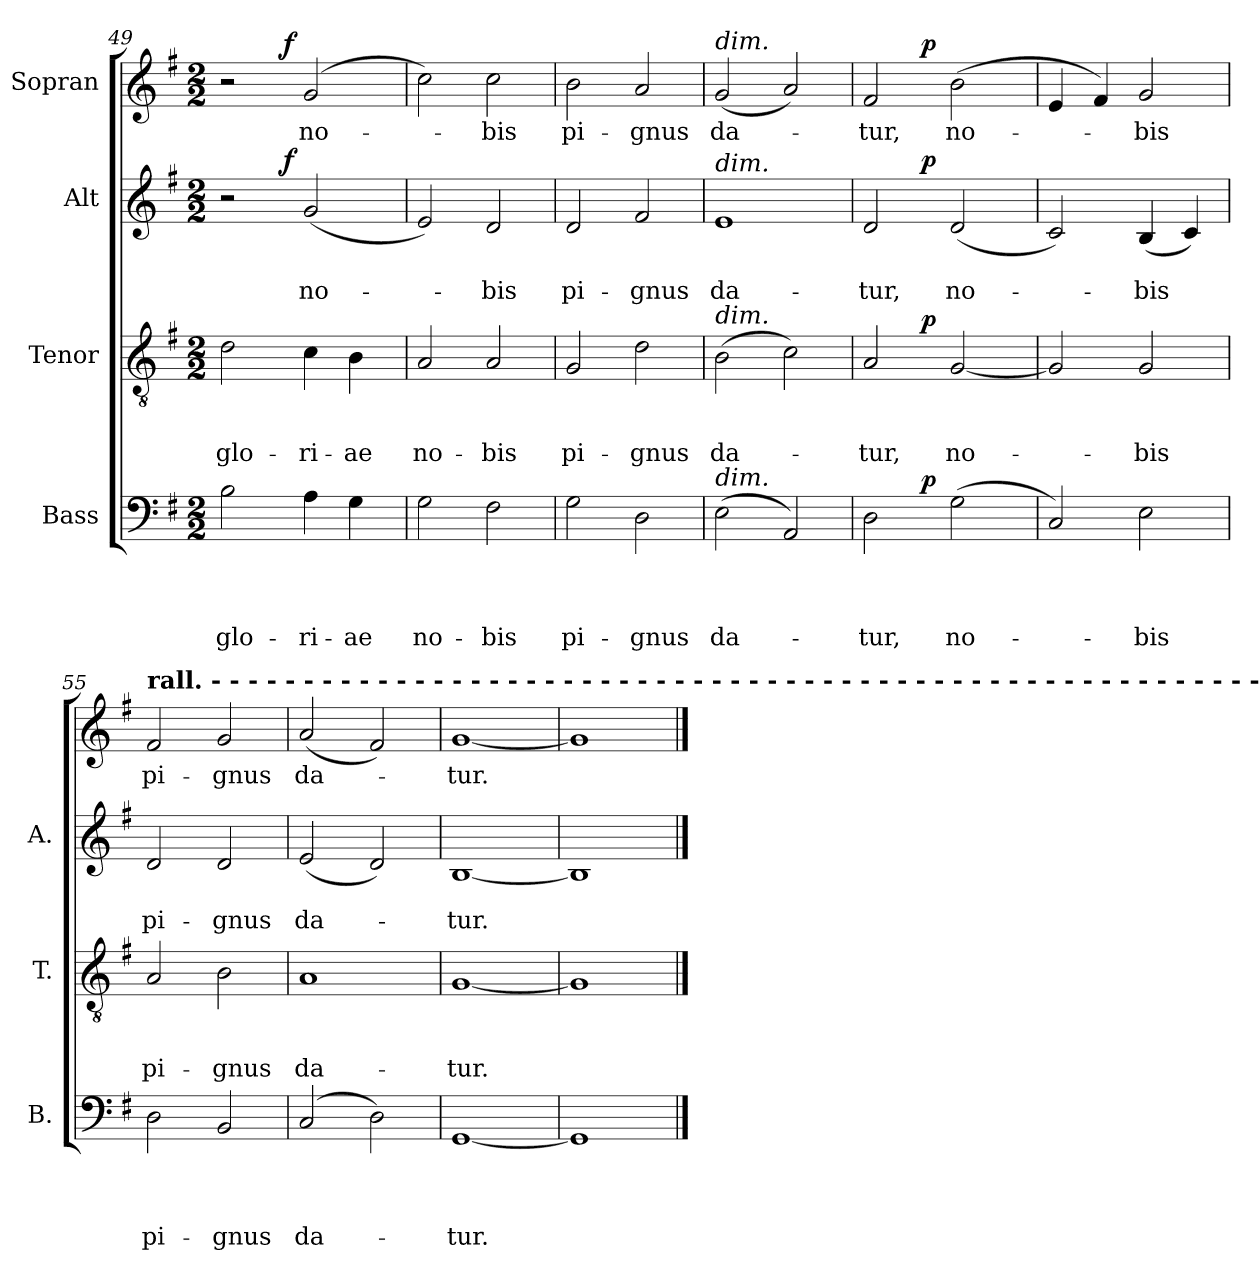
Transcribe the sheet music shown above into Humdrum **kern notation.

**kern	**text	**text	**text	**text	**dynam	**kern	**text	**text	**text	**dynam	**kern	**text	**text	**dynam	**kern	**text	**dynam
*part4	*part4	*part4	*part4	*part4	*part4	*part3	*part3	*part3	*part3	*part3	*part2	*part2	*part2	*part2	*part1	*part1	*part1
*staff4	*staff4	*staff4	*staff4	*staff4	*staff4	*staff3	*staff3	*staff3	*staff3	*staff3	*staff2	*staff2	*staff2	*staff2	*staff1	*staff1	*staff1
*I"Bass	*	*	*	*	*	*I"Tenor	*	*	*	*	*I"Alt	*	*	*	*I"Sopran	*	*
*I'B.	*	*	*	*	*	*I'T.	*	*	*	*	*I'A.	*	*	*	*	*	*
!!LO:PB:g=z
*clefF4	*	*	*	*	*	*clefGv2	*	*	*	*	*clefG2	*	*	*	*clefG2	*	*
*k[f#]	*	*	*	*	*	*k[f#]	*	*	*	*	*k[f#]	*	*	*	*k[f#]	*	*
*G:	*	*	*	*	*	*G:	*	*	*	*	*G:	*	*	*	*G:	*	*
*M2/2	*	*	*	*	*	*M2/2	*	*	*	*	*M2/2	*	*	*	*M2/2	*	*
=49	=49	=49	=49	=49	=49	=49	=49	=49	=49	=49	=49	=49	=49	=49	=49	=49	=49
*	*	*	*	*	*	*	*	*	*	*	*^	*	*	*	*^	*	*
2B\	.	.	.	glo-	.	2d\	.	.	glo-	.	2r	4..ryy	.	.	.	2r	4..ryy	.	.
!	!	!	!	!	!	!	!	!	!	!	!	!	!	!	!LO:DY:a	!	!	!	!LO:DY:a
.	.	.	.	.	.	.	.	.	.	.	.	2ryy	.	.	f	.	2ryy	.	f
4A\	.	.	.	-ri-	.	4c\	.	.	-ri-	.	(2g/	.	.	no-	.	(2g/	.	no-	.
4G\	.	.	.	-ae	.	4B\	.	.	-ae	.	.	.	.	.	.	.	.	.	.
.	.	.	.	.	.	.	.	.	.	.	.	16ryy	.	.	.	.	16ryy	.	.
*	*	*	*	*	*	*	*	*	*	*	*v	*v	*	*	*	*	*	*	*
*	*	*	*	*	*	*	*	*	*	*	*	*	*	*	*v	*v	*	*
=50	=50	=50	=50	=50	=50	=50	=50	=50	=50	=50	=50	=50	=50	=50	=50	=50	=50
2G\	.	.	.	no-	.	2A/	.	.	no-	.	2e/)	.	.	.	2cc\)	.	.
2F#\	.	.	.	-bis	.	2A/	.	.	-bis	.	2d/	.	-bis	.	2cc\	-bis	.
=51	=51	=51	=51	=51	=51	=51	=51	=51	=51	=51	=51	=51	=51	=51	=51	=51	=51
2G\	.	.	.	pi-	.	2G/	.	.	pi-	.	2d/	.	pi-	.	2b\	pi-	.
2D\	.	.	.	-gnus	.	2d\	.	.	-gnus	.	2f#/	.	-gnus	.	2a/	-gnus	.
=52	=52	=52	=52	=52	=52	=52	=52	=52	=52	=52	=52	=52	=52	=52	=52	=52	=52
!	!	!	!	!	!	!	!	!	!	!	!	!	!	!	!LO:TX:a:i:t=dim.	!	!
!	!	!	!	!	!	!	!	!	!	!	!LO:TX:a:i:t=dim.	!	!	!	!	!	!
!	!	!	!	!	!	!LO:TX:a:i:t=dim.	!	!	!	!	!	!	!	!	!	!	!
!LO:TX:a:i:t=dim.	!	!	!	!	!	!	!	!	!	!	!	!	!	!	!	!	!
(2E\	.	.	.	da-	.	(2B\	.	.	da-	.	1e	.	da-	.	(2g/	da-	.
2AA/)	.	.	.	.	.	2c\)	.	.	.	.	.	.	.	.	2a/)	.	.
=53	=53	=53	=53	=53	=53	=53	=53	=53	=53	=53	=53	=53	=53	=53	=53	=53	=53
*^	*	*	*	*	*	*^	*	*	*	*	*^	*	*	*	*^	*	*
2D\	4.ryy	.	.	.	-tur,	.	2A/	4.ryy	.	.	-tur,	.	2d/	4.ryy	.	-tur,	.	2f#/	4.ryy	-tur,	.
!	!	!	!	!	!	!LO:DY:a	!	!	!	!	!	!LO:DY:a	!	!	!	!	!LO:DY:a	!	!	!	!LO:DY:a
.	2ryy	.	.	.	.	p	.	2ryy	.	.	.	p	.	2ryy	.	.	p	.	2ryy	.	p
(2G\	.	.	.	.	no-	.	[2G/	.	.	.	no-	.	(2d/	.	.	no-	.	(2b\	.	no-	.
.	8ryy	.	.	.	.	.	.	8ryy	.	.	.	.	.	8ryy	.	.	.	.	8ryy	.	.
*v	*v	*	*	*	*	*	*	*	*	*	*	*	*v	*v	*	*	*	*v	*v	*	*
*	*	*	*	*	*	*v	*v	*	*	*	*	*	*	*	*	*	*	*
=54	=54	=54	=54	=54	=54	=54	=54	=54	=54	=54	=54	=54	=54	=54	=54	=54	=54
2C/)	.	.	.	.	.	2G/]	.	.	.	.	2c/)	.	.	.	4e/	.	.
.	.	.	.	.	.	.	.	.	.	.	.	.	.	.	4f#/)	.	.
2E\	.	.	.	-bis	.	2G/	.	.	-bis	.	(4B/	.	-bis	.	2g/	-bis	.
.	.	.	.	.	.	.	.	.	.	.	4c/)	.	.	.	.	.	.
!!LO:LB:g=z
=55	=55	=55	=55	=55	=55	=55	=55	=55	=55	=55	=55	=55	=55	=55	=55	=55	=55
!	!	!	!	!	!	!	!	!	!	!	!	!	!	!	!LO:TX:a:B:t=rall. - - - - - - - - - - - - - - - - - - - - - - - - - - - - - - - - - - - - - - - - - - - - - - - - - - - - - - - - - - -	!	!
2D\	.	.	.	pi-	.	2A/	.	.	pi-	.	2d/	.	pi-	.	2f#/	pi-	.
2BB/	.	.	.	-gnus	.	2B\	.	.	-gnus	.	2d/	.	-gnus	.	2g/	-gnus	.
=56	=56	=56	=56	=56	=56	=56	=56	=56	=56	=56	=56	=56	=56	=56	=56	=56	=56
(2C/	.	.	.	da-	.	1A	.	.	da-	.	(2e/	.	da-	.	(2a/	da-	.
2D\)	.	.	.	.	.	.	.	.	.	.	2d/)	.	.	.	2f#/)	.	.
=57	=57	=57	=57	=57	=57	=57	=57	=57	=57	=57	=57	=57	=57	=57	=57	=57	=57
[1GG	.	.	.	-tur.	.	[1G	.	.	-tur.	.	[1B	.	-tur.	.	[1g	-tur.	.
=58	=58	=58	=58	=58	=58	=58	=58	=58	=58	=58	=58	=58	=58	=58	=58	=58	=58
1GG]	.	.	.	.	.	1G]	.	.	.	.	1B]	.	.	.	1g]	.	.
==	==	==	==	==	==	==	==	==	==	==	==	==	==	==	==	==	==
*-	*-	*-	*-	*-	*-	*-	*-	*-	*-	*-	*-	*-	*-	*-	*-	*-	*-
